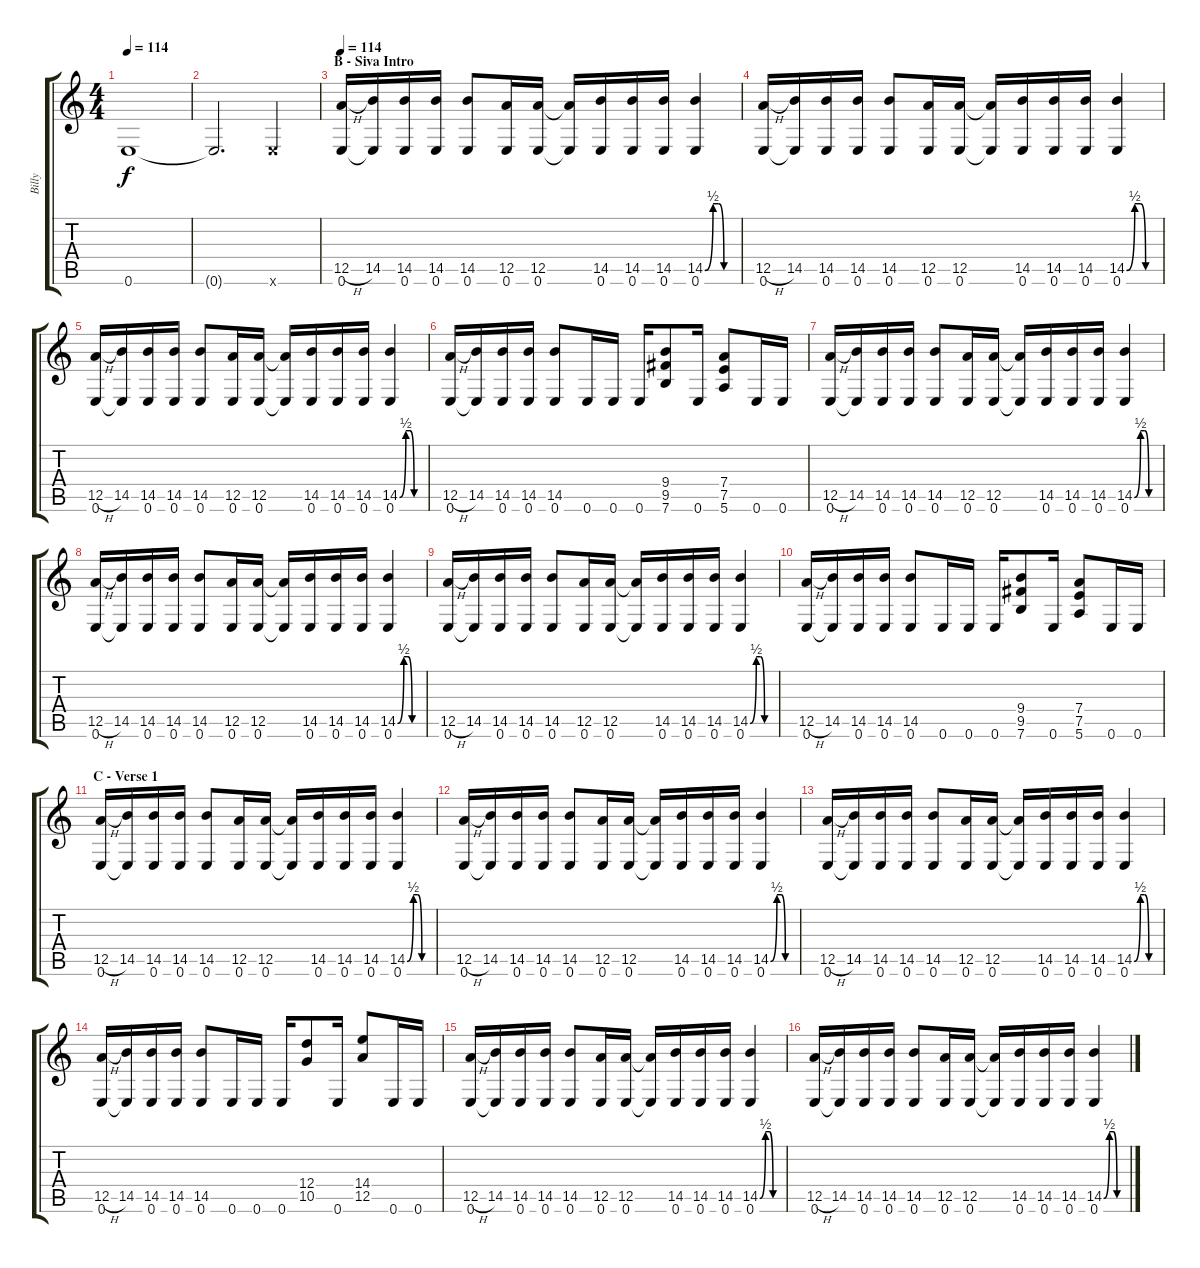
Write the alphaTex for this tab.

\track ("Billy" "Billy") {instrument overdrivenguitar}
\staff {score tabs}
\tuning (E4 B3 G3 D3 A2 E2) {hide}
\ts (4 4)
\tempo 114
\clef g2
\ks c
0.6.1{dy f} |
0.6{t}.2{d} 0.6{x}.4 |
\section ("" "B - Siva Intro")
\tempo 114
(12.5{h} 0.6).16 (14.5 0.6{t}).16 (14.5 0.6).16 (14.5 0.6).16 (14.5 0.6).8 (12.5 0.6).16 (12.5 0.6).16 (12.5{t} 0.6{t}).16 (14.5 0.6).16 (14.5 0.6).16 (14.5 0.6).16 (14.5{be (custom 0 0 15 2 25 2 35 0 45 0 60 0)} 0.6).4 |
(12.5{h} 0.6).16 (14.5 0.6{t}).16 (14.5 0.6).16 (14.5 0.6).16 (14.5 0.6).8 (12.5 0.6).16 (12.5 0.6).16 (12.5{t} 0.6{t}).16 (14.5 0.6).16 (14.5 0.6).16 (14.5 0.6).16 (14.5{be (custom 0 0 15 2 25 2 35 0 45 0 60 0)} 0.6).4 |
(12.5{h} 0.6).16 (14.5 0.6{t}).16 (14.5 0.6).16 (14.5 0.6).16 (14.5 0.6).8 (12.5 0.6).16 (12.5 0.6).16 (12.5{t} 0.6{t}).16 (14.5 0.6).16 (14.5 0.6).16 (14.5 0.6).16 (14.5{be (custom 0 0 15 2 25 2 35 0 45 0 60 0)} 0.6).4 |
(12.5{h} 0.6).16 (14.5 0.6{t}).16 (14.5 0.6).16 (14.5 0.6).16 (14.5 0.6).8 0.6.16 0.6.16 0.6.16 (9.4 9.5 7.6).8 0.6.16 (7.4 7.5 5.6).8 0.6.16 0.6.16 |
(12.5{h} 0.6).16 (14.5 0.6{t}).16 (14.5 0.6).16 (14.5 0.6).16 (14.5 0.6).8 (12.5 0.6).16 (12.5 0.6).16 (12.5{t} 0.6{t}).16 (14.5 0.6).16 (14.5 0.6).16 (14.5 0.6).16 (14.5{be (custom 0 0 15 2 25 2 35 0 45 0 60 0)} 0.6).4 |
(12.5{h} 0.6).16 (14.5 0.6{t}).16 (14.5 0.6).16 (14.5 0.6).16 (14.5 0.6).8 (12.5 0.6).16 (12.5 0.6).16 (12.5{t} 0.6{t}).16 (14.5 0.6).16 (14.5 0.6).16 (14.5 0.6).16 (14.5{be (custom 0 0 15 2 25 2 35 0 45 0 60 0)} 0.6).4 |
(12.5{h} 0.6).16 (14.5 0.6{t}).16 (14.5 0.6).16 (14.5 0.6).16 (14.5 0.6).8 (12.5 0.6).16 (12.5 0.6).16 (12.5{t} 0.6{t}).16 (14.5 0.6).16 (14.5 0.6).16 (14.5 0.6).16 (14.5{be (custom 0 0 15 2 25 2 35 0 45 0 60 0)} 0.6).4 |
(12.5{h} 0.6).16 (14.5 0.6{t}).16 (14.5 0.6).16 (14.5 0.6).16 (14.5 0.6).8 0.6.16 0.6.16 0.6.16 (9.4 9.5 7.6).8 0.6.16 (7.4 7.5 5.6).8 0.6.16 0.6.16 |
\section ("" "C - Verse 1")
(12.5{h} 0.6).16 (14.5 0.6{t}).16 (14.5 0.6).16 (14.5 0.6).16 (14.5 0.6).8 (12.5 0.6).16 (12.5 0.6).16 (12.5{t} 0.6{t}).16 (14.5 0.6).16 (14.5 0.6).16 (14.5 0.6).16 (14.5{be (custom 0 0 15 2 25 2 35 0 45 0 60 0)} 0.6).4 |
(12.5{h} 0.6).16 (14.5 0.6{t}).16 (14.5 0.6).16 (14.5 0.6).16 (14.5 0.6).8 (12.5 0.6).16 (12.5 0.6).16 (12.5{t} 0.6{t}).16 (14.5 0.6).16 (14.5 0.6).16 (14.5 0.6).16 (14.5{be (custom 0 0 15 2 25 2 35 0 45 0 60 0)} 0.6).4 |
(12.5{h} 0.6).16 (14.5 0.6{t}).16 (14.5 0.6).16 (14.5 0.6).16 (14.5 0.6).8 (12.5 0.6).16 (12.5 0.6).16 (12.5{t} 0.6{t}).16 (14.5 0.6).16 (14.5 0.6).16 (14.5 0.6).16 (14.5{be (custom 0 0 15 2 25 2 35 0 45 0 60 0)} 0.6).4 |
(12.5{h} 0.6).16 (14.5 0.6{t}).16 (14.5 0.6).16 (14.5 0.6).16 (14.5 0.6).8 0.6.16 0.6.16 0.6.16 (12.4 10.5).8 0.6.16 (14.4 12.5).8 0.6.16 0.6.16 |
(12.5{h} 0.6).16 (14.5 0.6{t}).16 (14.5 0.6).16 (14.5 0.6).16 (14.5 0.6).8 (12.5 0.6).16 (12.5 0.6).16 (12.5{t} 0.6{t}).16 (14.5 0.6).16 (14.5 0.6).16 (14.5 0.6).16 (14.5{be (custom 0 0 15 2 25 2 35 0 45 0 60 0)} 0.6).4 |
(12.5{h} 0.6).16 (14.5 0.6{t}).16 (14.5 0.6).16 (14.5 0.6).16 (14.5 0.6).8 (12.5 0.6).16 (12.5 0.6).16 (12.5{t} 0.6{t}).16 (14.5 0.6).16 (14.5 0.6).16 (14.5 0.6).16 (14.5{be (custom 0 0 15 2 25 2 35 0 45 0 60 0)} 0.6).4
